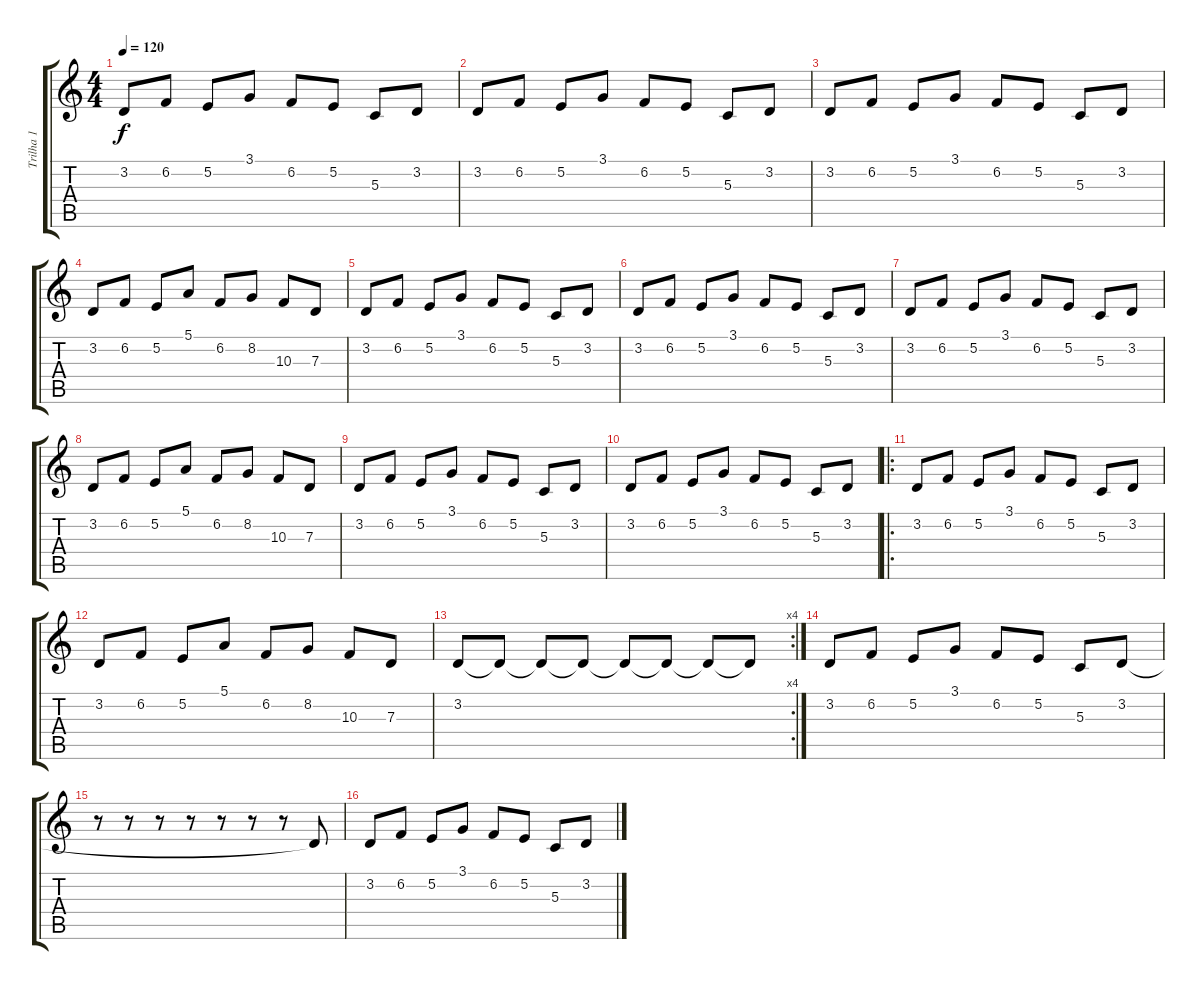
\track ("Trilha 1" "Trilha 1") {instrument stringensemble1}
\staff {score tabs}
\tuning (E4 B3 G3 D3 A2 E2) {hide}
\ts (4 4)
\tempo 120
\clef g2
\ks c
3.2.8{dy f instrument stringensemble1} 6.2.8 5.2.8 3.1.8 6.2.8 5.2.8 5.3.8 3.2.8 |
3.2.8 6.2.8 5.2.8 3.1.8 6.2.8 5.2.8 5.3.8 3.2.8 |
3.2.8 6.2.8 5.2.8 3.1.8 6.2.8 5.2.8 5.3.8 3.2.8 |
3.2.8 6.2.8 5.2.8 5.1.8 6.2.8 8.2.8 10.3.8 7.3.8 |
3.2.8 6.2.8 5.2.8 3.1.8 6.2.8 5.2.8 5.3.8 3.2.8 |
3.2.8 6.2.8 5.2.8 3.1.8 6.2.8 5.2.8 5.3.8 3.2.8 |
3.2.8 6.2.8 5.2.8 3.1.8 6.2.8 5.2.8 5.3.8 3.2.8 |
3.2.8 6.2.8 5.2.8 5.1.8 6.2.8 8.2.8 10.3.8 7.3.8 |
3.2.8 6.2.8 5.2.8 3.1.8 6.2.8 5.2.8 5.3.8 3.2.8 |
3.2.8 6.2.8 5.2.8 3.1.8 6.2.8 5.2.8 5.3.8 3.2.8 |
\ro
3.2.8 6.2.8 5.2.8 3.1.8 6.2.8 5.2.8 5.3.8 3.2.8 |
3.2.8 6.2.8 5.2.8 5.1.8 6.2.8 8.2.8 10.3.8 7.3.8 |
\rc 4
3.2.8 3.2{t}.8 3.2{t}.8 3.2{t}.8 3.2{t}.8 3.2{t}.8 3.2{t}.8 3.2{t}.8 |
3.2.8 6.2.8 5.2.8 3.1.8 6.2.8 5.2.8 5.3.8 3.2.8 |
r.8 r.8 r.8 r.8 r.8 r.8 r.8 3.2{t}.8 |
3.2.8 6.2.8 5.2.8 3.1.8 6.2.8 5.2.8 5.3.8 3.2.8
